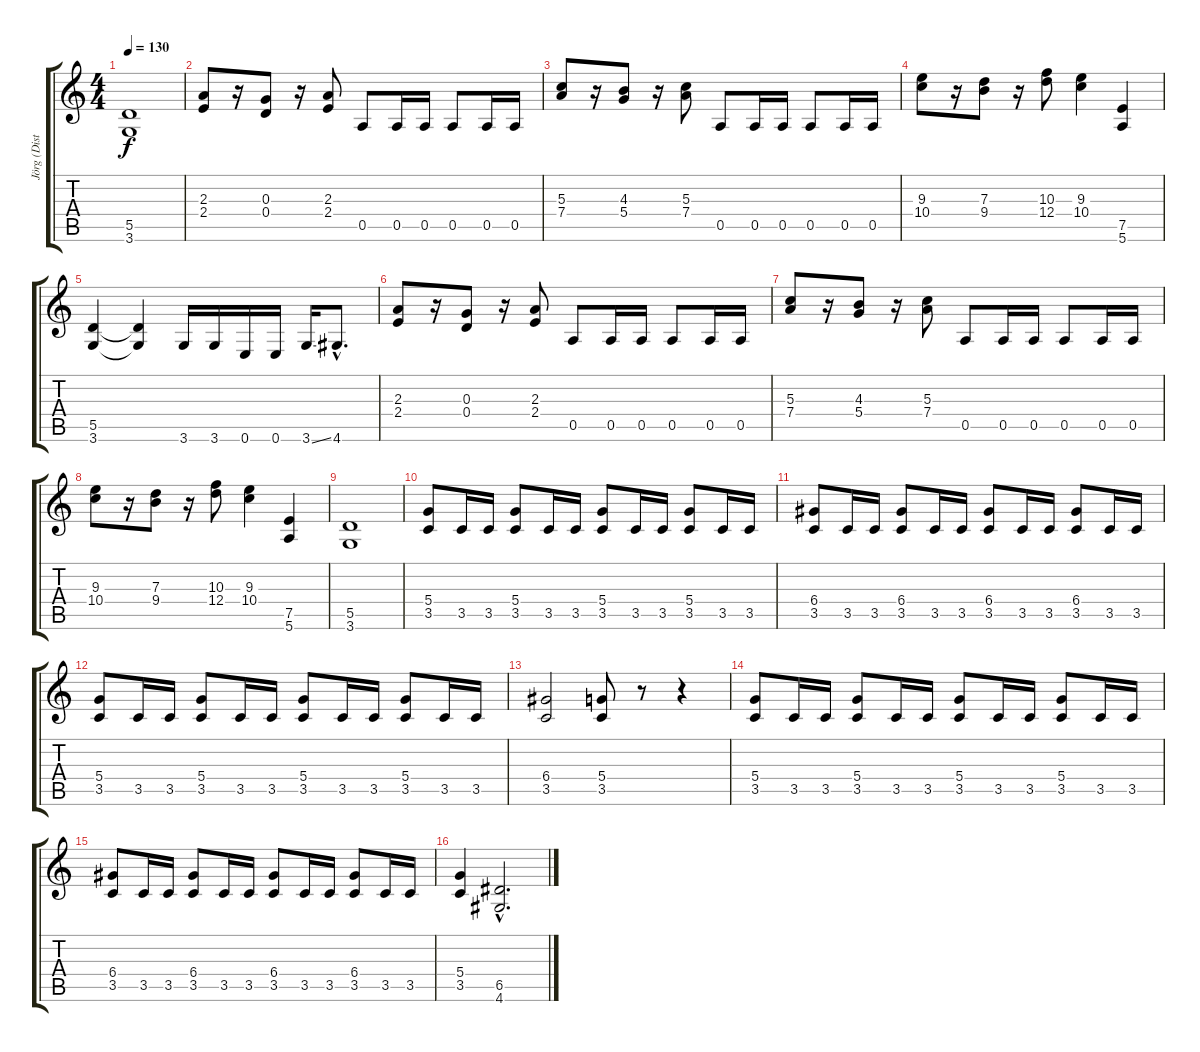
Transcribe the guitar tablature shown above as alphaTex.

\track ("Jörg (Distortion Guitar)" "Jörg (Dist") {instrument distortionguitar}
\staff {score tabs}
\tuning (E4 B3 G3 D3 A2 E2) {hide}
\ts (4 4)
\tempo 130
\clef g2
\ks c
(5.5 3.6).1{dy f} |
(2.3 2.4).8 r.16 (0.3 0.4).8 r.16 (2.3 2.4).8 0.5.8 0.5.16 0.5.16 0.5.8 0.5.16 0.5.16 |
(5.3 7.4).8 r.16 (4.3 5.4).8 r.16 (5.3 7.4).8 0.5.8 0.5.16 0.5.16 0.5.8 0.5.16 0.5.16 |
(9.3 10.4).8 r.16 (7.3 9.4).8 r.16 (10.3 12.4).8 (9.3 10.4).4 (7.5 5.6).4 |
(5.5 3.6).4 (5.5{t} 3.6{t}).4 3.6.16 3.6.16 0.6.16 0.6.16 3.6{ss}.16 4.6{hac}.8{d} |
(2.3 2.4).8 r.16 (0.3 0.4).8 r.16 (2.3 2.4).8 0.5.8 0.5.16 0.5.16 0.5.8 0.5.16 0.5.16 |
(5.3 7.4).8 r.16 (4.3 5.4).8 r.16 (5.3 7.4).8 0.5.8 0.5.16 0.5.16 0.5.8 0.5.16 0.5.16 |
(9.3 10.4).8 r.16 (7.3 9.4).8 r.16 (10.3 12.4).8 (9.3 10.4).4 (7.5 5.6).4 |
(5.5 3.6).1 |
(5.4 3.5).8 3.5.16 3.5.16 (5.4 3.5).8 3.5.16 3.5.16 (5.4 3.5).8 3.5.16 3.5.16 (5.4 3.5).8 3.5.16 3.5.16 |
(6.4 3.5).8 3.5.16 3.5.16 (6.4 3.5).8 3.5.16 3.5.16 (6.4 3.5).8 3.5.16 3.5.16 (6.4 3.5).8 3.5.16 3.5.16 |
(5.4 3.5).8 3.5.16 3.5.16 (5.4 3.5).8 3.5.16 3.5.16 (5.4 3.5).8 3.5.16 3.5.16 (5.4 3.5).8 3.5.16 3.5.16 |
(6.4 3.5).2 (5.4 3.5).8 r.8 r.4 |
(5.4 3.5).8 3.5.16 3.5.16 (5.4 3.5).8 3.5.16 3.5.16 (5.4 3.5).8 3.5.16 3.5.16 (5.4 3.5).8 3.5.16 3.5.16 |
(6.4 3.5).8 3.5.16 3.5.16 (6.4 3.5).8 3.5.16 3.5.16 (6.4 3.5).8 3.5.16 3.5.16 (6.4 3.5).8 3.5.16 3.5.16 |
(5.4 3.5).4 (6.5{hac} 4.6{hac}).2{d}
